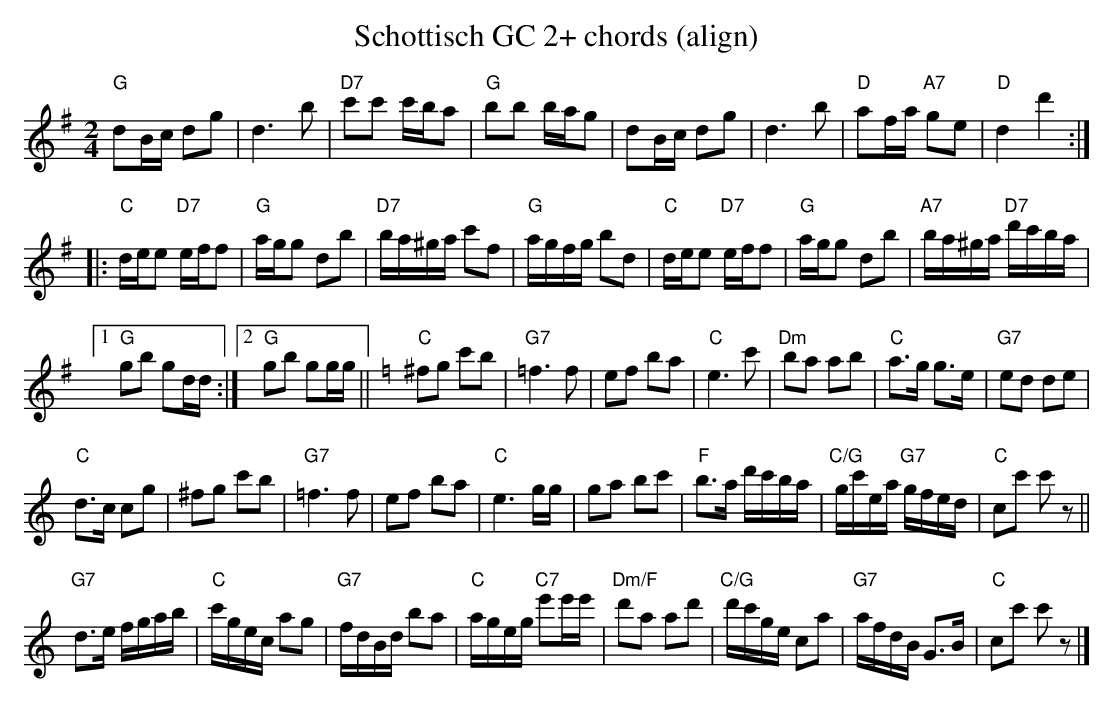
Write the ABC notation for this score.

X:1
T:Schottisch GC 2+ chords (align)
M:2/4
L:1/16
K:Gmaj%%MIDI gchordon
"G"d2Bc d2g2 | d6b2 | "D7"c'2c'2 c'ba2 | "G"b2b2 bag2 | d2Bc d2g2 | d6b2 | "D"a2fa "A7"g2e2 | \
"D"d4d'4 ::
 "C"dee2 "D7"eff2 | "G"agg2 d2b2 | "D7"ba^ga c'2f2 | "G"agfg b2d2 | "C"dee2 "D7"eff2 | "G"agg2 d2b2 | \
"A7"ba^ga "D7"d'c'ba |1
 "G"g2b2 g2dd :|2 "G"g2b2 g2gg || [K:Cmaj] "C"^f2g2 c'2b2 | "G7"=f6f2 | e2f2 b2a2 | "C"e6c'2 | \
[L:1/8] "Dm"ba ab | "C"a>g g>e | "G7"ed de |
 "C"d>c cg | ^fg c'b | "G7"=f3f | ef ba | \
"C"e3g/2g/2 | ga bc' | "F"b>a d'/2c'/2b/2a/2 | "C/G"g/2c'/2e/2a/2 "G7"g/2f/2e/2d/2 | "C"cc' c'z ||
 [L:1/16] "G7"d2>e2 fgab | "C"c'gec a2g2 | \
"G7"fdBd b2a2 | "C"ageg "C7"e'2e'e' | "Dm/F"d'2a2 a2d'2 | "C/G"d'c'ge c2a2 | "G7"afdB G3B | "C"c2c'2 c'2z2 |]
